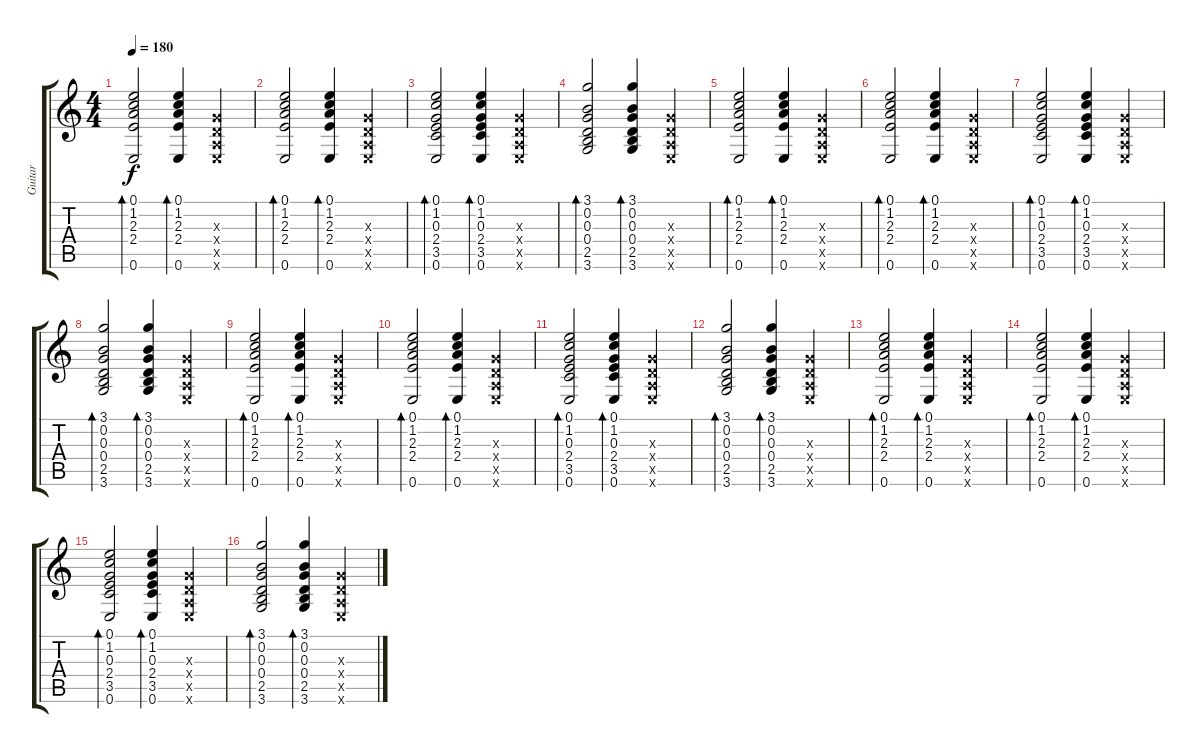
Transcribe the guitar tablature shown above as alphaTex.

\track ("Guitar" "Guitar") {instrument acousticguitarsteel}
\staff {score tabs}
\tuning (E4 B3 G3 D3 A2 E2) {hide}
\ts (4 4)
\tempo 180
\clef g2
\ks c
(0.1 1.2 2.3 2.4 0.6).2{bd 120 dy f} (0.1 1.2 2.3 2.4 0.6).4{bd 120} (0.3{x} 0.4{x} 0.5{x} 0.6{x}).4 |
(0.1 1.2 2.3 2.4 0.6).2{bd 120} (0.1 1.2 2.3 2.4 0.6).4{bd 120} (0.3{x} 0.4{x} 0.5{x} 0.6{x}).4 |
(0.1 1.2 0.3 2.4 3.5 0.6).2{bd 120} (0.1 1.2 0.3 2.4 3.5 0.6).4{bd 120} (0.3{x} 0.4{x} 0.5{x} 0.6{x}).4 |
(3.1 0.2 0.3 0.4 2.5 3.6).2{bd 120} (3.1 0.2 0.3 0.4 2.5 3.6).4{bd 120} (0.3{x} 0.4{x} 0.5{x} 0.6{x}).4 |
(0.1 1.2 2.3 2.4 0.6).2{bd 120} (0.1 1.2 2.3 2.4 0.6).4{bd 120} (0.3{x} 0.4{x} 0.5{x} 0.6{x}).4 |
(0.1 1.2 2.3 2.4 0.6).2{bd 120} (0.1 1.2 2.3 2.4 0.6).4{bd 120} (0.3{x} 0.4{x} 0.5{x} 0.6{x}).4 |
(0.1 1.2 0.3 2.4 3.5 0.6).2{bd 120} (0.1 1.2 0.3 2.4 3.5 0.6).4{bd 120} (0.3{x} 0.4{x} 0.5{x} 0.6{x}).4 |
(3.1 0.2 0.3 0.4 2.5 3.6).2{bd 120} (3.1 0.2 0.3 0.4 2.5 3.6).4{bd 120} (0.3{x} 0.4{x} 0.5{x} 0.6{x}).4 |
(0.1 1.2 2.3 2.4 0.6).2{bd 120} (0.1 1.2 2.3 2.4 0.6).4{bd 120} (0.3{x} 0.4{x} 0.5{x} 0.6{x}).4 |
(0.1 1.2 2.3 2.4 0.6).2{bd 120} (0.1 1.2 2.3 2.4 0.6).4{bd 120} (0.3{x} 0.4{x} 0.5{x} 0.6{x}).4 |
(0.1 1.2 0.3 2.4 3.5 0.6).2{bd 120} (0.1 1.2 0.3 2.4 3.5 0.6).4{bd 120} (0.3{x} 0.4{x} 0.5{x} 0.6{x}).4 |
(3.1 0.2 0.3 0.4 2.5 3.6).2{bd 120} (3.1 0.2 0.3 0.4 2.5 3.6).4{bd 120} (0.3{x} 0.4{x} 0.5{x} 0.6{x}).4 |
(0.1 1.2 2.3 2.4 0.6).2{bd 120} (0.1 1.2 2.3 2.4 0.6).4{bd 120} (0.3{x} 0.4{x} 0.5{x} 0.6{x}).4 |
(0.1 1.2 2.3 2.4 0.6).2{bd 120} (0.1 1.2 2.3 2.4 0.6).4{bd 120} (0.3{x} 0.4{x} 0.5{x} 0.6{x}).4 |
(0.1 1.2 0.3 2.4 3.5 0.6).2{bd 120} (0.1 1.2 0.3 2.4 3.5 0.6).4{bd 120} (0.3{x} 0.4{x} 0.5{x} 0.6{x}).4 |
(3.1 0.2 0.3 0.4 2.5 3.6).2{bd 120} (3.1 0.2 0.3 0.4 2.5 3.6).4{bd 120} (0.3{x} 0.4{x} 0.5{x} 0.6{x}).4
